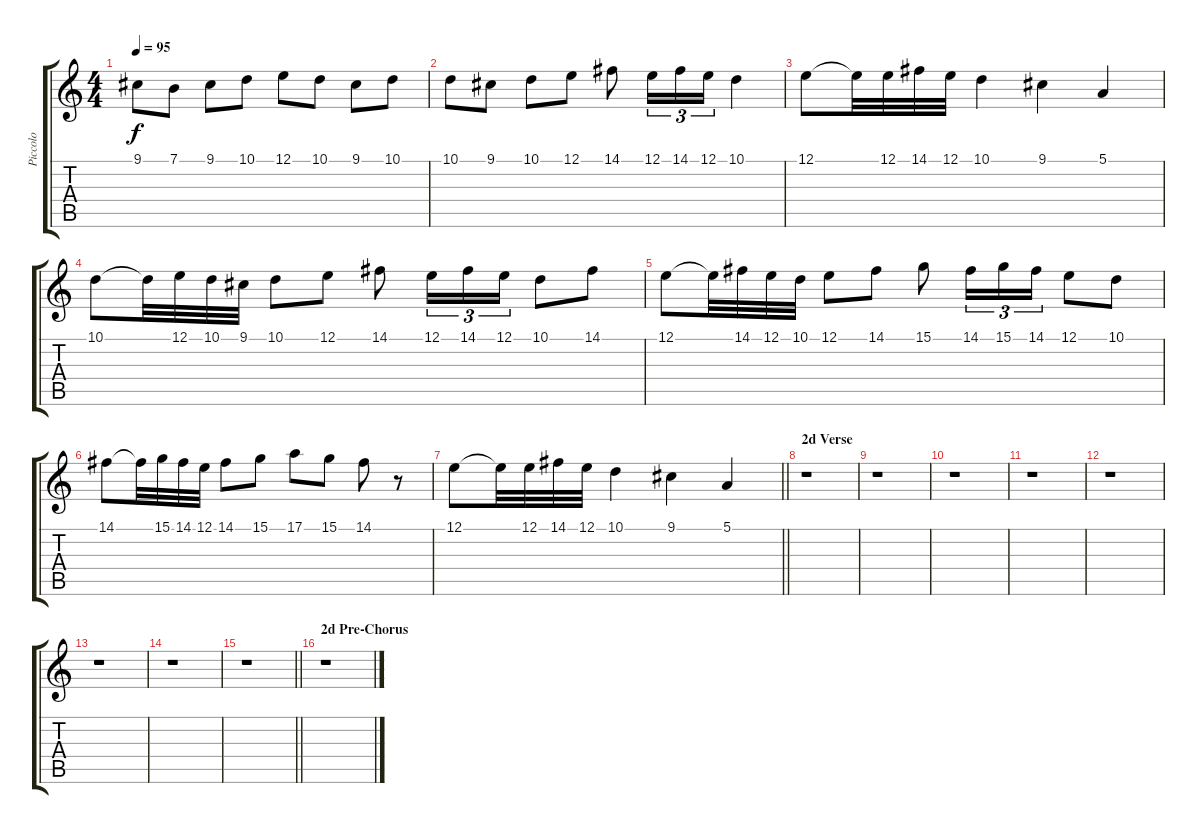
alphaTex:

\track ("Piccolo" "Piccolo") {instrument piccolo}
\staff {score tabs}
\tuning (E4 B3 G3 D3 A2 E2) {hide}
\ts (4 4)
\tempo 95
\clef g2
\ks c
9.1.8{dy f} 7.1.8 9.1.8 10.1.8 12.1.8 10.1.8 9.1.8 10.1.8 |
10.1.8 9.1.8 10.1.8 12.1.8 14.1.8 12.1.16{tu (3 2)} 14.1.16{tu (3 2)} 12.1.16{tu (3 2)} 10.1.4 |
12.1.8 12.1{t}.32 12.1.32 14.1.32 12.1.32 10.1.4 9.1.4 5.1.4 |
10.1.8 10.1{t}.32 12.1.32 10.1.32 9.1.32 10.1.8 12.1.8 14.1.8 12.1.16{tu (3 2)} 14.1.16{tu (3 2)} 12.1.16{tu (3 2)} 10.1.8 14.1.8 |
12.1.8 12.1{t}.32 14.1.32 12.1.32 10.1.32 12.1.8 14.1.8 15.1.8 14.1.16{tu (3 2)} 15.1.16{tu (3 2)} 14.1.16{tu (3 2)} 12.1.8 10.1.8 |
14.1.8 14.1{t}.32 15.1.32 14.1.32 12.1.32 14.1.8 15.1.8 17.1.8 15.1.8 14.1.8 r.8 |
\barLineRight lightlight
12.1.8 12.1{t}.32 12.1.32 14.1.32 12.1.32 10.1.4 9.1.4 5.1.4 |
\section ("" "2d Verse")
r.1 |
r.1 |
r.1 |
r.1 |
r.1 |
r.1 |
r.1 |
\barLineRight lightlight
r.1 |
\section ("" "2d Pre-Chorus")
r.1
